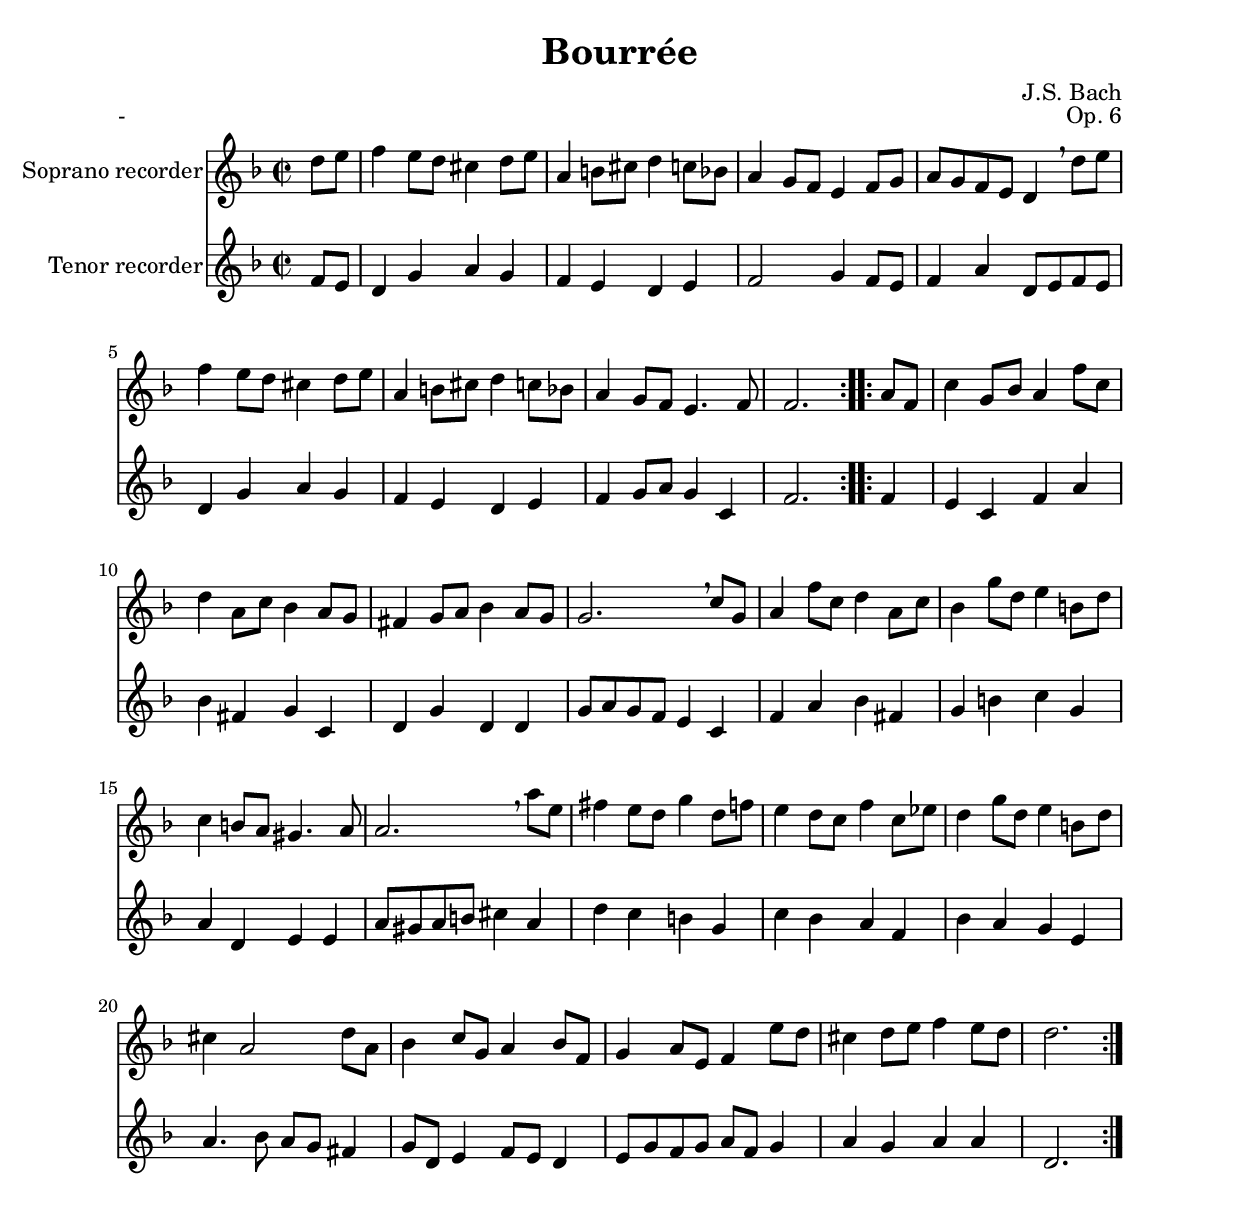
\version "2.22.1"
\language "italiano"

\header {
  title = "Bourrée"
  composer = "J.S. Bach"
  piece = "-"
  opus = "Op. 6"
}

\include "Music.ly"

\book{
  \paper {
    left-margin = 20\mm
    right-margin = 20\mm
    top-margin = 20\mm
    bottom-margin = 20\mm
  }

  \score {
    <<
      \new Staff \with { instrumentName = "Soprano recorder" midiInstrument = "recorder" } \sopranoRecorder
      \new Staff \with { instrumentName = "Tenor recorder" midiInstrument = "recorder" } \tenorRecorder
    >>
    \layout {
      \context{
        \Staff
        \override BreathingSign.text = \markup { \musicglyph "comma" }
      }
    }
    \midi {
      \tempo 2=64
    }
  }
}